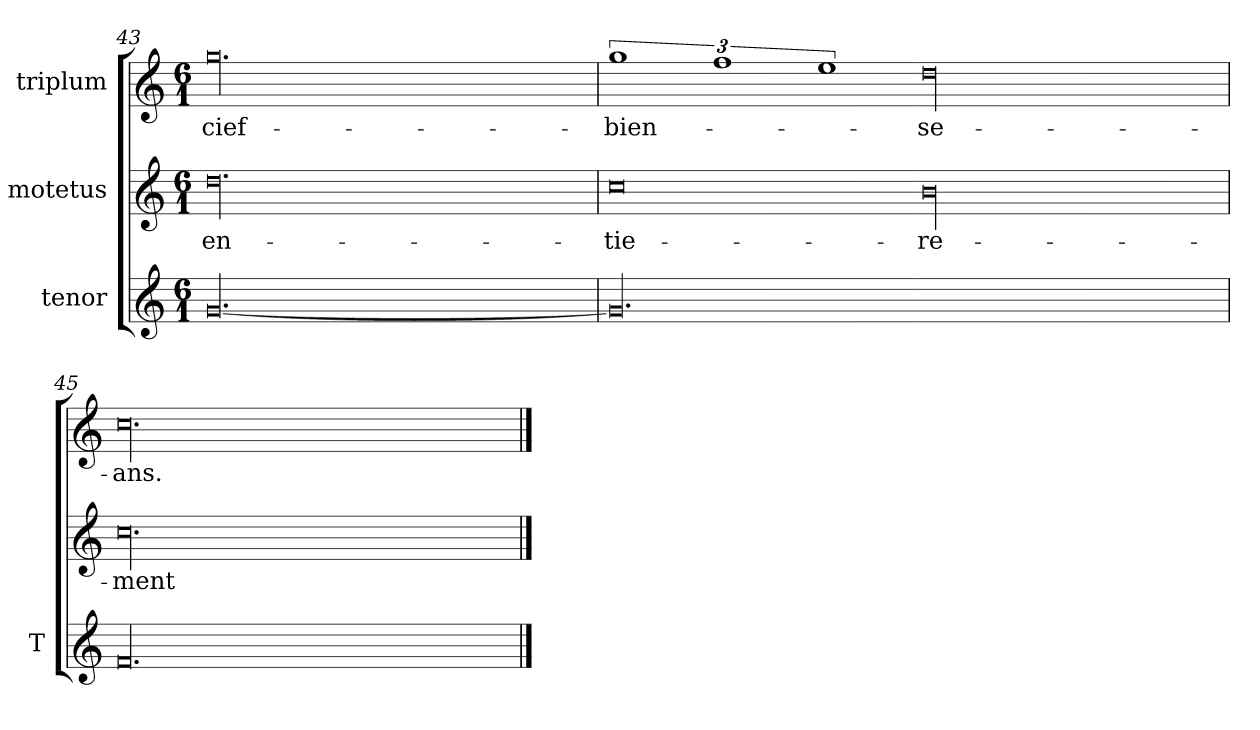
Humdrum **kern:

**kern	**kern	**text	**kern	**text
*part3	*part2	*part2	*part1	*part1
*staff3	*staff2	*staff2	*staff1	*staff1
*I"tenor	*I"motetus	*	*I"triplum	*
*I'T	*	*	*	*
*clefG2	*clefG2	*	*clefG2	*
*k[]	*k[]	*	*k[]	*
*C:	*C:	*	*C:	*
*M6/1	*M6/1	*	*M6/1	*
=43	=43	=43	=43	=43
[00.g/	00.dd\	en-	00.gg\	cief-
=44	=44	=44	=44	=44
00.g/]	0cc\	-tie-	3%2gg\	bien-
.	.	.	3%2ff\	.
.	.	.	3%2ee\	.
.	00b\	-re-	00dd\	se-
=45	=45	=45	=45	=45
00.f/	00.cc\	-ment	00.cc\	-ans.
==	==	==	==	==
*-	*-	*-	*-	*-
